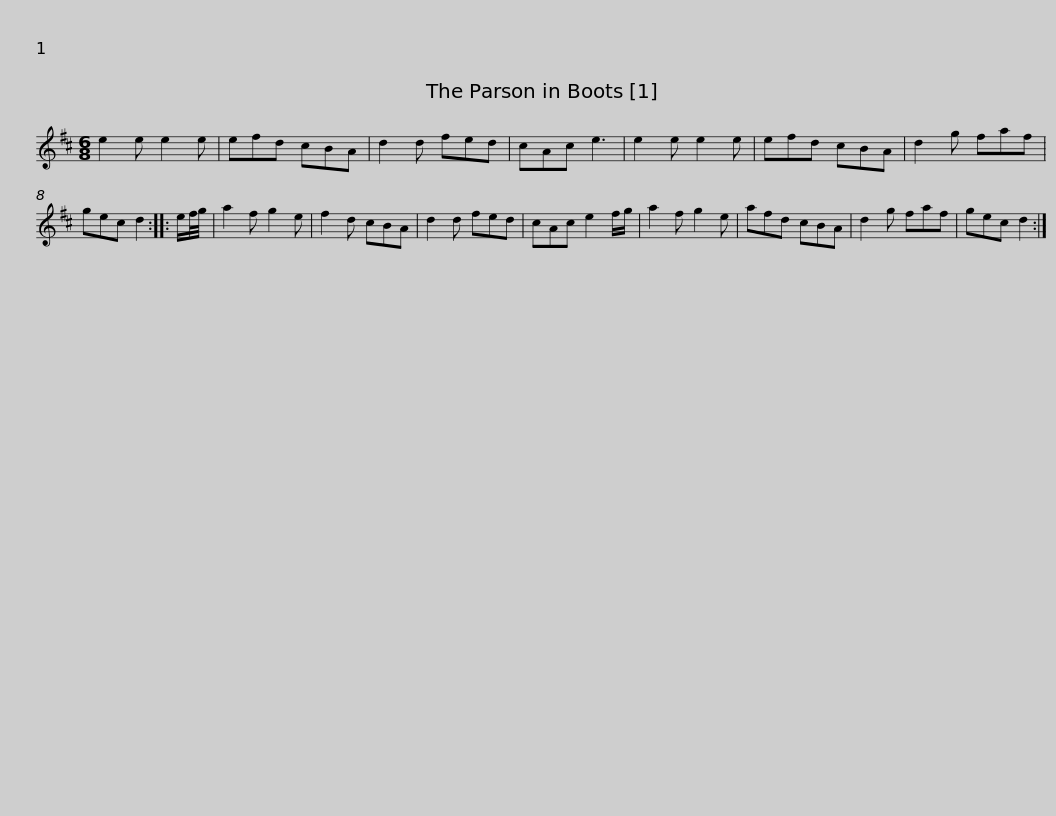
X:1
L:1/8
M:6/8
I:linebreak $
K:D
V:1 treble
V:1
 e2 e e2 e | efd cBA | d2 d fed | cAc e3 | e2 e e2 e | %5
 efd cBA | d2 g faf | gec d2 :: e/f/4g/4 |$ a2 f g2 e | %10
 f2 d cBA | d2 d fed | cAc e2 f/g/ | a2 f g2 e | afd cBA | %15
 d2 g faf | gec d2 :| %17
